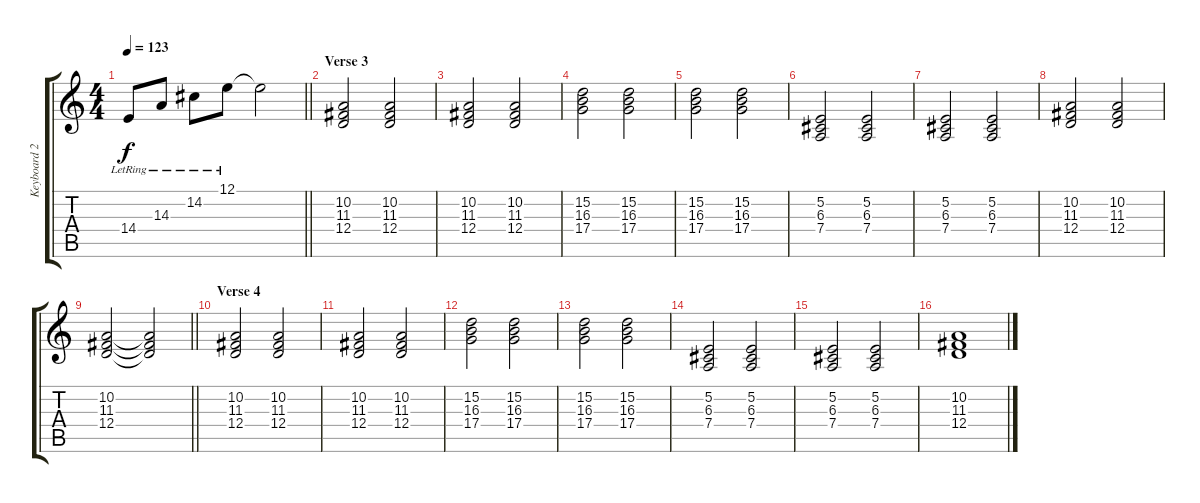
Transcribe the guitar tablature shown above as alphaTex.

\track ("Keyboard 2" "Keyboard 2") {instrument acousticgrandpiano}
\staff {score tabs}
\tuning (E4 B3 G3 D3 A2 E2) {hide}
\ts (4 4)
\tempo 123
\clef g2
\barLineRight lightlight
\ks c
14.4{lr}.8{dy f} 14.3{lr}.8 14.2{lr}.8 12.1{lr}.8 12.1{t}.2 |
\section ("" "Verse 3")
(10.2 11.3 12.4).2 (10.2 11.3 12.4).2 |
(10.2 11.3 12.4).2 (10.2 11.3 12.4).2 |
(15.2 16.3 17.4).2 (15.2 16.3 17.4).2 |
(15.2 16.3 17.4).2 (15.2 16.3 17.4).2 |
(5.2 6.3 7.4).2 (5.2 6.3 7.4).2 |
(5.2 6.3 7.4).2 (5.2 6.3 7.4).2 |
(10.2 11.3 12.4).2 (10.2 11.3 12.4).2 |
\barLineRight lightlight
(10.2 11.3 12.4).2 (10.2{t} 11.3{t} 12.4{t}).2 |
\section ("" "Verse 4")
(10.2 11.3 12.4).2 (10.2 11.3 12.4).2 |
(10.2 11.3 12.4).2 (10.2 11.3 12.4).2 |
(15.2 16.3 17.4).2 (15.2 16.3 17.4).2 |
(15.2 16.3 17.4).2 (15.2 16.3 17.4).2 |
(5.2 6.3 7.4).2 (5.2 6.3 7.4).2 |
(5.2 6.3 7.4).2 (5.2 6.3 7.4).2 |
(10.2 11.3 12.4).1
